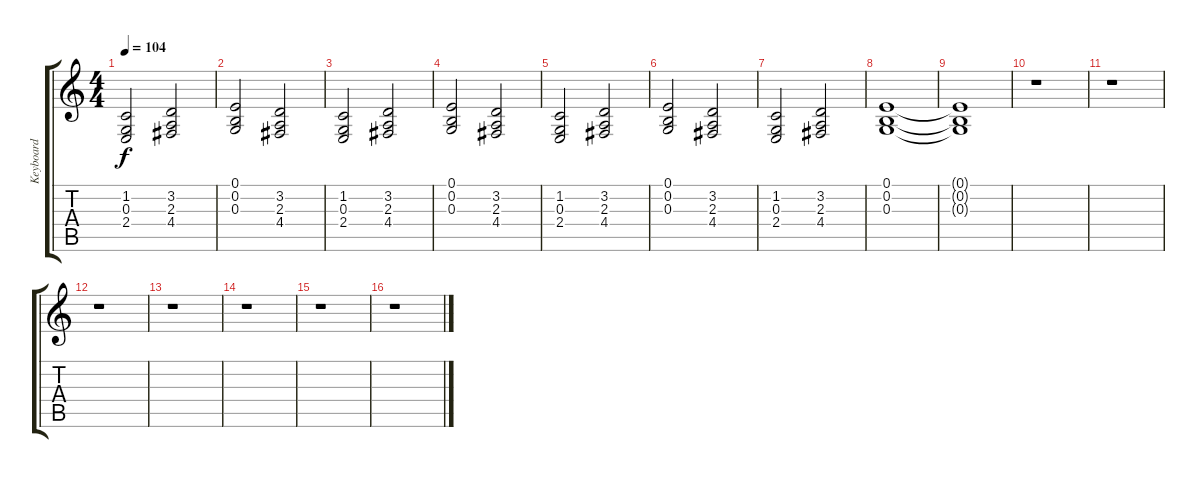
\track ("Keyboard" "Keyboard") {instrument drawbarorgan}
\staff {score tabs}
\tuning (E4 B3 G3 D3 A2 E2) {hide}
\ts (4 4)
\tempo 104
\clef g2
\ks c
(1.2 0.3 2.4).2{dy f} (3.2 2.3 4.4).2 |
(0.1 0.2 0.3).2 (3.2 2.3 4.4).2 |
(1.2 0.3 2.4).2 (3.2 2.3 4.4).2 |
(0.1 0.2 0.3).2 (3.2 2.3 4.4).2 |
(1.2 0.3 2.4).2 (3.2 2.3 4.4).2 |
(0.1 0.2 0.3).2 (3.2 2.3 4.4).2 |
(1.2 0.3 2.4).2 (3.2 2.3 4.4).2 |
(0.1 0.2 0.3).1 |
(0.1{t} 0.2{t} 0.3{t}).1 |
r.1 |
r.1 |
r.1 |
r.1 |
r.1 |
r.1 |
r.1
